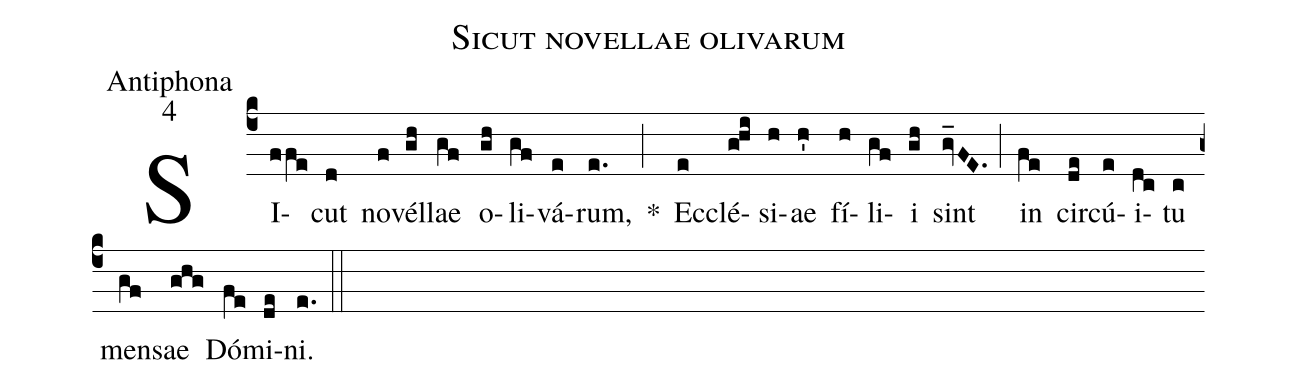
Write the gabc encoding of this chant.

name:Sicut novellae olivarum;
office-part:Antiphona;
mode:4;
%%
(c4) SI(ffe)cut(d) no(f)vél(gh)lae(gf) o(gh)li(gf)vá(e)rum,(e.) *(;) Ec(e)clé(g!hi)si(h)ae(h') fí(h)li(gf)i(gh) sint(gv_FE.) (;) in(fe) cir(de)cú(e)i(dc)tu(c) men(gf)sae(ghg) Dó(fe)mi(de)ni.(e.) (::)
